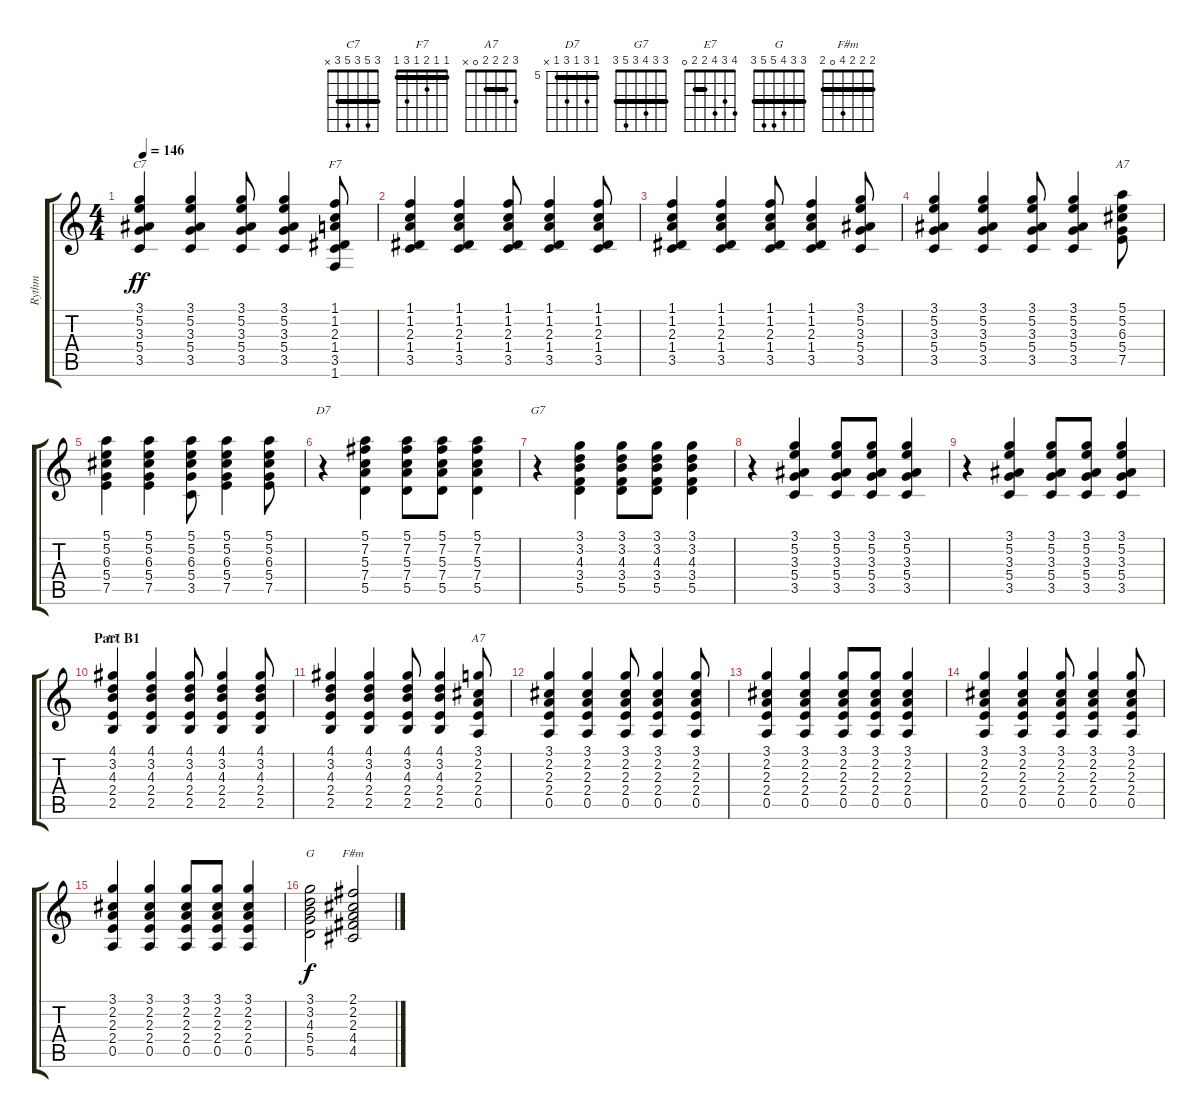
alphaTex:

\track ("Rythm" "Rythm") {instrument acousticguitarnylon}
\staff {score tabs}
\tuning (E4 B3 G3 D3 A2 E2) {hide}
\chord ("C7" 3 5 3 5 3 x) {barre 3}
\chord ("F7" 1 1 2 1 3 1) {barre 1}
\chord ("A7" 5 5 6 5 7 5) {firstfret 5 barre 5}
\chord ("D7" 5 7 5 7 5 x) {firstfret 5 barre 5}
\chord ("G7" 3 3 4 3 5 3) {barre 3}
\chord ("E7" 4 3 4 2 2 0) {barre 2}
\chord ("A7" 3 2 2 2 0 x) {barre 2}
\chord ("G" 3 3 4 5 5 3) {barre 3}
\chord ("F#m" 2 2 2 4 0 2) {barre 2}
\ts (4 4)
\tempo 146
\clef g2
\ks c
(3.1 5.2 3.3 5.4 3.5).4{ch "C7" dy ff} (3.1 5.2 3.3 5.4 3.5).4 (3.1 5.2 3.3 5.4 3.5).8 (3.1 5.2 3.3 5.4 3.5).4 (1.1 1.2 2.3 1.4 3.5 1.6).8{ch "F7"} |
(1.1 1.2 2.3 1.4 3.5).4 (1.1 1.2 2.3 1.4 3.5).4 (1.1 1.2 2.3 1.4 3.5).8 (1.1 1.2 2.3 1.4 3.5).4 (1.1 1.2 2.3 1.4 3.5).8 |
(1.1 1.2 2.3 1.4 3.5).4 (1.1 1.2 2.3 1.4 3.5).4 (1.1 1.2 2.3 1.4 3.5).8 (1.1 1.2 2.3 1.4 3.5).4 (3.1 5.2 3.3 5.4 3.5).8 |
(3.1 5.2 3.3 5.4 3.5).4 (3.1 5.2 3.3 5.4 3.5).4 (3.1 5.2 3.3 5.4 3.5).8 (3.1 5.2 3.3 5.4 3.5).4 (5.1 5.2 6.3 5.4 7.5).8{ch "A7"} |
(5.1 5.2 6.3 5.4 7.5).4 (5.1 5.2 6.3 5.4 7.5).4 (5.1 5.2 6.3 5.4 3.5).8 (5.1 5.2 6.3 5.4 7.5).4 (5.1 5.2 6.3 5.4 7.5).8 |
r.4{ch "D7"} (5.1 7.2 5.3 7.4 5.5).4 (5.1 7.2 5.3 7.4 5.5).8 (5.1 7.2 5.3 7.4 5.5).8 (5.1 7.2 5.3 7.4 5.5).4 |
r.4{ch "G7"} (3.1 3.2 4.3 3.4 5.5).4 (3.1 3.2 4.3 3.4 5.5).8 (3.1 3.2 4.3 3.4 5.5).8 (3.1 3.2 4.3 3.4 5.5).4 |
r.4 (3.1 5.2 3.3 5.4 3.5).4 (3.1 5.2 3.3 5.4 3.5).8 (3.1 5.2 3.3 5.4 3.5).8 (3.1 5.2 3.3 5.4 3.5).4 |
r.4 (3.1 5.2 3.3 5.4 3.5).4 (3.1 5.2 3.3 5.4 3.5).8 (3.1 5.2 3.3 5.4 3.5).8 (3.1 5.2 3.3 5.4 3.5).4 |
\section ("" "Part B1")
(4.1 3.2 4.3 2.4 2.5).4{ch "E7"} (4.1 3.2 4.3 2.4 2.5).4 (4.1 3.2 4.3 2.4 2.5).8 (4.1 3.2 4.3 2.4 2.5).4 (4.1 3.2 4.3 2.4 2.5).8 |
(4.1 3.2 4.3 2.4 2.5).4 (4.1 3.2 4.3 2.4 2.5).4 (4.1 3.2 4.3 2.4 2.5).8 (4.1 3.2 4.3 2.4 2.5).4 (3.1 2.2 2.3 2.4 0.5).8{ch "A7"} |
(3.1 2.2 2.3 2.4 0.5).4 (3.1 2.2 2.3 2.4 0.5).4 (3.1 2.2 2.3 2.4 0.5).8 (3.1 2.2 2.3 2.4 0.5).4 (3.1 2.2 2.3 2.4 0.5).8 |
(3.1 2.2 2.3 2.4 0.5).4 (3.1 2.2 2.3 2.4 0.5).4 (3.1 2.2 2.3 2.4 0.5).8 (3.1 2.2 2.3 2.4 0.5).8 (3.1 2.2 2.3 2.4 0.5).4 |
(3.1 2.2 2.3 2.4 0.5).4 (3.1 2.2 2.3 2.4 0.5).4 (3.1 2.2 2.3 2.4 0.5).8 (3.1 2.2 2.3 2.4 0.5).4 (3.1 2.2 2.3 2.4 0.5).8 |
(3.1 2.2 2.3 2.4 0.5).4 (3.1 2.2 2.3 2.4 0.5).4 (3.1 2.2 2.3 2.4 0.5).8 (3.1 2.2 2.3 2.4 0.5).8 (3.1 2.2 2.3 2.4 0.5).4 |
(3.1 3.2 4.3 5.4 5.5).2{ch "G" dy f} (2.1 2.2 2.3 4.4 4.5).2{ch "F#m"}
